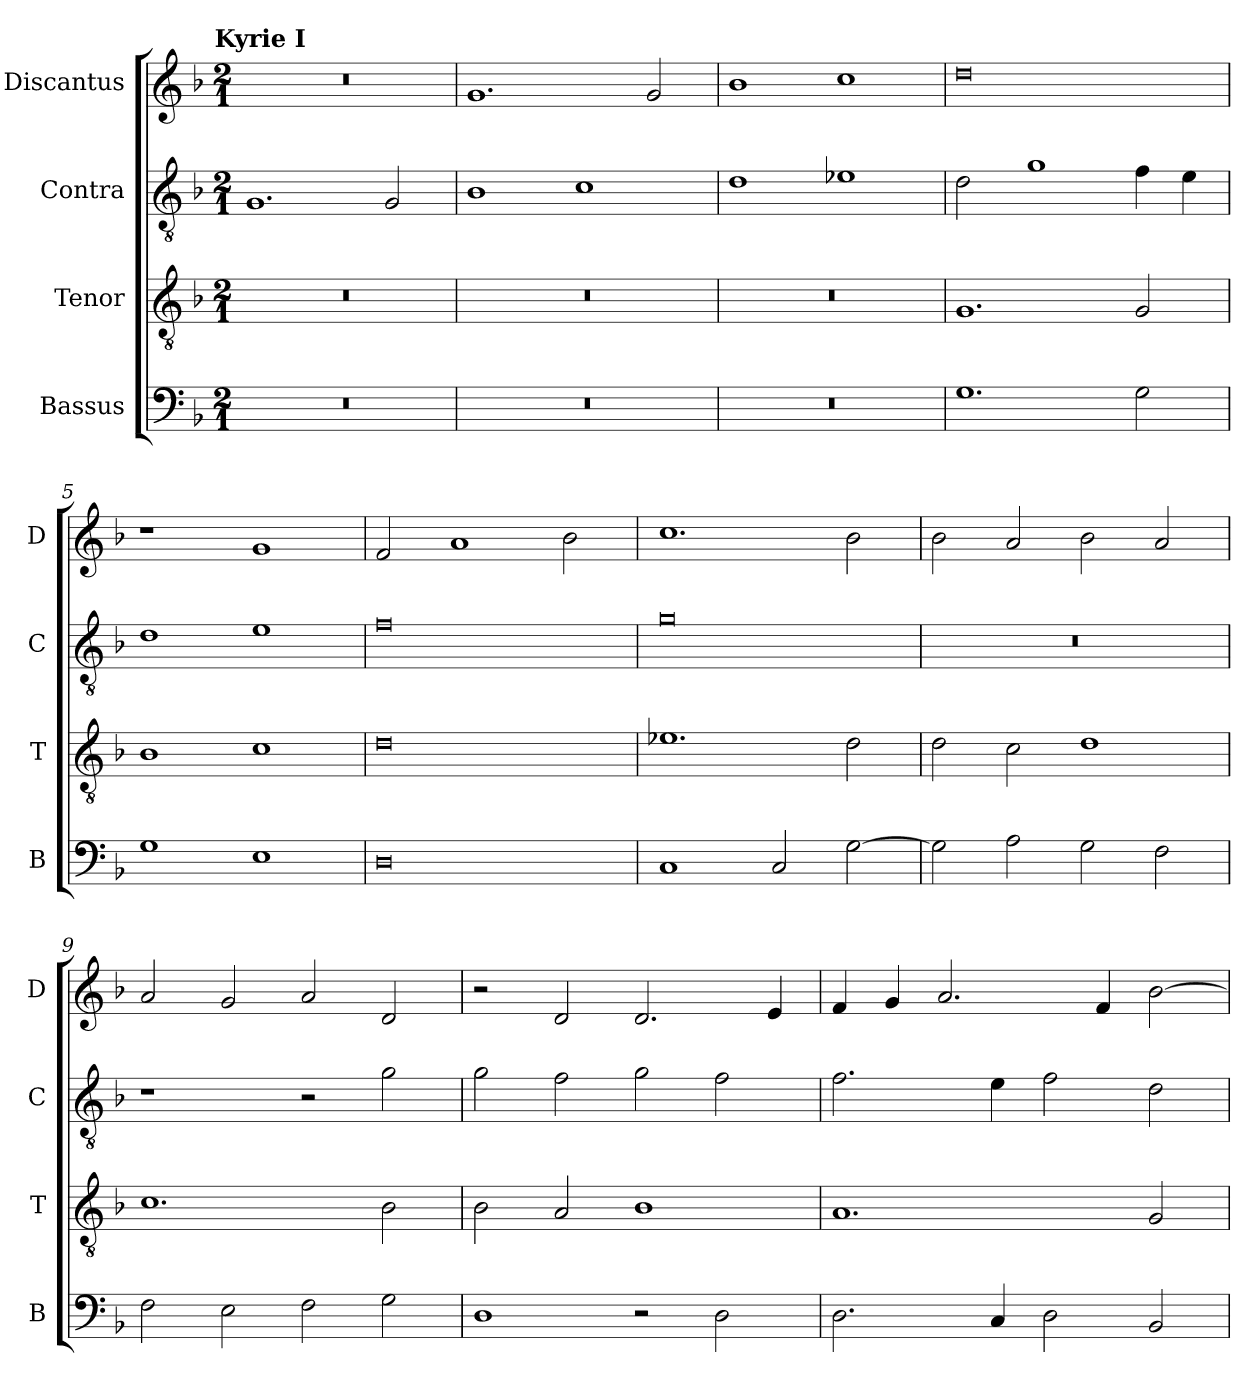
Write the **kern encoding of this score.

**kern	**kern	**kern	**kern
*part4	*part3	*part2	*part1
*staff4	*staff3	*staff2	*staff1
*I"Bassus	*I"Tenor	*I"Contra	*I"Discantus
*I'B	*I'T	*I'C	*I'D
*clefF4	*clefGv2	*clefGv2	*clefG2
*k[b-]	*k[b-]	*k[b-]	*k[b-]
!!LO:TX:omd:t=Kyrie I
*M2/1	*M2/1	*M2/1	*M2/1
=1	=1	=1	=1
0r	0r	1.G	0r
.	.	2G/	.
=2	=2	=2	=2
0r	0r	1B-	1.g
.	.	1c	.
.	.	.	2g/
=3	=3	=3	=3
0r	0r	1d	1b-
.	.	1e-X	1cc
=4	=4	=4	=4
1.G	1.G	2d\	0dd
.	.	1g	.
2G\	2G/	4f\	.
.	.	4e\	.
=5	=5	=5	=5
1G	1B-	1d	1r
1E	1c	1e	1g
=6	=6	=6	=6
0D	0d	0f	2f/
.	.	.	1a
.	.	.	2b-\
=7	=7	=7	=7
1C	1.e-X	0g	1.cc
2C/	.	.	.
[2G\	2d\	.	2b-\
=8	=8	=8	=8
2G\]	2d\	0r	2b-\
2A\	2c\	.	2a/
2G\	1d	.	2b-\
2F\	.	.	2a/
=9	=9	=9	=9
2F\	1.c	1r	2a/
2E\	.	.	2g/
2F\	.	2r	2a/
2G\	2B-\	2g\	2d/
=10	=10	=10	=10
1D	2B-\	2g\	2r
.	2A/	2f\	2d/
2r	1B-	2g\	2.d/
2D\	.	2f\	.
.	.	.	4e/
=11	=11	=11	=11
2.D\	1.A	2.f\	4f/
.	.	.	4g/
.	.	.	2.a/
4C/	.	4e\	.
2D\	.	2f\	.
.	.	.	4f/
2BB-/	2G/	2d\	[2b-\
=	=	=	=
*-	*-	*-	*-
